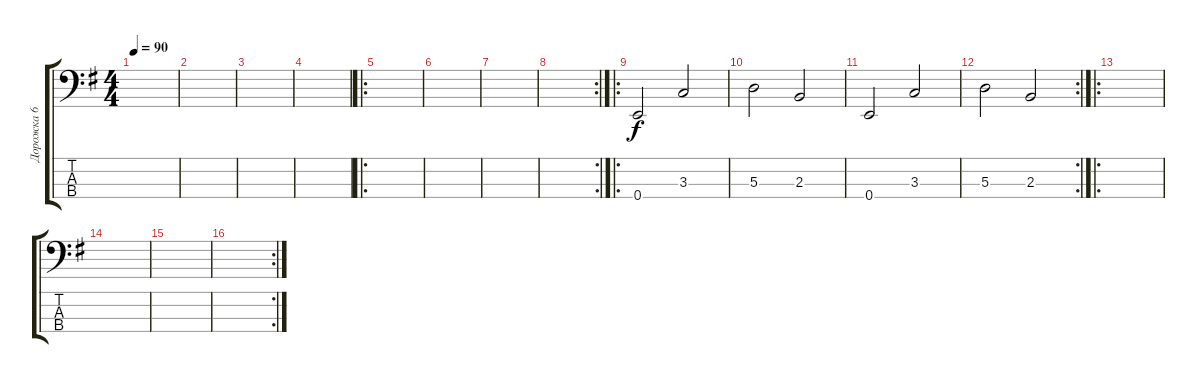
\track ("Дорожка 6" "Дорожка 6") {instrument fretlessbass}
\staff {score tabs}
\tuning (G2 D2 A1 E1) {hide}
\ts (4 4)
\tempo 90
\clef f4
\ks g
|
|
|
|
\ro
|
|
|
\rc 2
|
\ro
0.4.2 3.3.2 |
5.3.2 2.3.2 |
0.4.2 3.3.2 |
\rc 2
5.3.2 2.3.2 |
\ro
|
|
|
\rc 2
